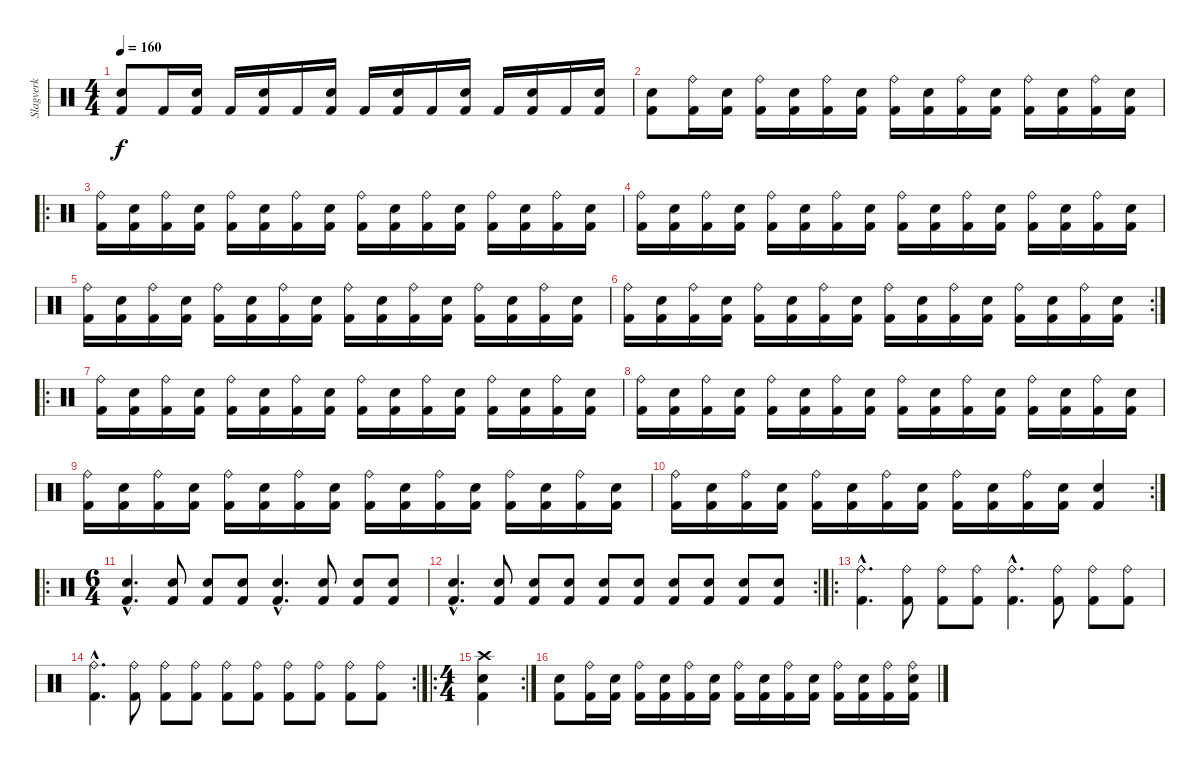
\track ("Slagverk" "Slagverk") {instrument percussion}
\staff {score}
\articulation defaults
\ts (4 4)
\tempo 160
\clef neutral
\ks c
("Snare (hit) 2" "Kick (hit) 2").8{dy f} "Kick (hit) 2".16 ("Snare (hit) 2" "Kick (hit) 2").16 "Kick (hit) 2".16 ("Snare (hit) 2" "Kick (hit) 2").16 "Kick (hit) 2".16 ("Snare (hit) 2" "Kick (hit) 2").16 "Kick (hit) 2".16 ("Snare (hit) 2" "Kick (hit) 2").16 "Kick (hit) 2".16 ("Snare (hit) 2" "Kick (hit) 2").16 "Kick (hit) 2".16 ("Snare (hit) 2" "Kick (hit) 2").16 "Kick (hit) 2".16 ("Snare (hit) 2" "Kick (hit) 2").16 |
("Snare (hit) 2" "Kick (hit) 2").8 ("Ride (bell)" "Kick (hit) 2").16 ("Snare (hit) 2" "Kick (hit) 2").16 ("Ride (bell)" "Kick (hit) 2").16 ("Snare (hit) 2" "Kick (hit) 2").16 ("Ride (bell)" "Kick (hit) 2").16 ("Snare (hit) 2" "Kick (hit) 2").16 ("Ride (bell)" "Kick (hit) 2").16 ("Snare (hit) 2" "Kick (hit) 2").16 ("Ride (bell)" "Kick (hit) 2").16 ("Snare (hit) 2" "Kick (hit) 2").16 ("Ride (bell)" "Kick (hit) 2").16 ("Snare (hit) 2" "Kick (hit) 2").16 ("Ride (bell)" "Kick (hit) 2").16 ("Snare (hit) 2" "Kick (hit) 2").16 |
\ro
("Ride (bell)" "Kick (hit) 2").16 ("Kick (hit) 2" "Snare (hit) 2").16 ("Ride (bell)" "Kick (hit) 2").16 ("Kick (hit) 2" "Snare (hit) 2").16 ("Ride (bell)" "Kick (hit) 2").16 ("Kick (hit) 2" "Snare (hit) 2").16 ("Ride (bell)" "Kick (hit) 2").16 ("Kick (hit) 2" "Snare (hit) 2").16 ("Ride (bell)" "Kick (hit) 2").16 ("Kick (hit) 2" "Snare (hit) 2").16 ("Ride (bell)" "Kick (hit) 2").16 ("Kick (hit) 2" "Snare (hit) 2").16 ("Ride (bell)" "Kick (hit) 2").16 ("Kick (hit) 2" "Snare (hit) 2").16 ("Ride (bell)" "Kick (hit) 2").16 ("Kick (hit) 2" "Snare (hit) 2").16 |
("Ride (bell)" "Kick (hit) 2").16 ("Kick (hit) 2" "Snare (hit) 2").16 ("Ride (bell)" "Kick (hit) 2").16 ("Kick (hit) 2" "Snare (hit) 2").16 ("Ride (bell)" "Kick (hit) 2").16 ("Kick (hit) 2" "Snare (hit) 2").16 ("Ride (bell)" "Kick (hit) 2").16 ("Kick (hit) 2" "Snare (hit) 2").16 ("Ride (bell)" "Kick (hit) 2").16 ("Kick (hit) 2" "Snare (hit) 2").16 ("Ride (bell)" "Kick (hit) 2").16 ("Kick (hit) 2" "Snare (hit) 2").16 ("Ride (bell)" "Kick (hit) 2").16 ("Kick (hit) 2" "Snare (hit) 2").16 ("Ride (bell)" "Kick (hit) 2").16 ("Kick (hit) 2" "Snare (hit) 2").16 |
("Ride (bell)" "Kick (hit) 2").16 ("Kick (hit) 2" "Snare (hit) 2").16 ("Ride (bell)" "Kick (hit) 2").16 ("Kick (hit) 2" "Snare (hit) 2").16 ("Ride (bell)" "Kick (hit) 2").16 ("Kick (hit) 2" "Snare (hit) 2").16 ("Ride (bell)" "Kick (hit) 2").16 ("Kick (hit) 2" "Snare (hit) 2").16 ("Ride (bell)" "Kick (hit) 2").16 ("Kick (hit) 2" "Snare (hit) 2").16 ("Ride (bell)" "Kick (hit) 2").16 ("Kick (hit) 2" "Snare (hit) 2").16 ("Ride (bell)" "Kick (hit) 2").16 ("Kick (hit) 2" "Snare (hit) 2").16 ("Ride (bell)" "Kick (hit) 2").16 ("Kick (hit) 2" "Snare (hit) 2").16 |
\rc 2
("Ride (bell)" "Kick (hit) 2").16 ("Kick (hit) 2" "Snare (hit) 2").16 ("Ride (bell)" "Kick (hit) 2").16 ("Kick (hit) 2" "Snare (hit) 2").16 ("Ride (bell)" "Kick (hit) 2").16 ("Kick (hit) 2" "Snare (hit) 2").16 ("Ride (bell)" "Kick (hit) 2").16 ("Kick (hit) 2" "Snare (hit) 2").16 ("Ride (bell)" "Kick (hit) 2").16 ("Kick (hit) 2" "Snare (hit) 2").16 ("Ride (bell)" "Kick (hit) 2").16 ("Kick (hit) 2" "Snare (hit) 2").16 ("Ride (bell)" "Kick (hit) 2").16 ("Kick (hit) 2" "Snare (hit) 2").16 ("Ride (bell)" "Kick (hit) 2").16 ("Kick (hit) 2" "Snare (hit) 2").16 |
\ro
("Ride (bell)" "Kick (hit) 2").16 ("Kick (hit) 2" "Snare (hit) 2").16 ("Ride (bell)" "Kick (hit) 2").16 ("Kick (hit) 2" "Snare (hit) 2").16 ("Ride (bell)" "Kick (hit) 2").16 ("Kick (hit) 2" "Snare (hit) 2").16 ("Ride (bell)" "Kick (hit) 2").16 ("Kick (hit) 2" "Snare (hit) 2").16 ("Ride (bell)" "Kick (hit) 2").16 ("Kick (hit) 2" "Snare (hit) 2").16 ("Ride (bell)" "Kick (hit) 2").16 ("Kick (hit) 2" "Snare (hit) 2").16 ("Ride (bell)" "Kick (hit) 2").16 ("Kick (hit) 2" "Snare (hit) 2").16 ("Ride (bell)" "Kick (hit) 2").16 ("Kick (hit) 2" "Snare (hit) 2").16 |
("Ride (bell)" "Kick (hit) 2").16 ("Kick (hit) 2" "Snare (hit) 2").16 ("Ride (bell)" "Kick (hit) 2").16 ("Kick (hit) 2" "Snare (hit) 2").16 ("Ride (bell)" "Kick (hit) 2").16 ("Kick (hit) 2" "Snare (hit) 2").16 ("Ride (bell)" "Kick (hit) 2").16 ("Kick (hit) 2" "Snare (hit) 2").16 ("Ride (bell)" "Kick (hit) 2").16 ("Kick (hit) 2" "Snare (hit) 2").16 ("Ride (bell)" "Kick (hit) 2").16 ("Kick (hit) 2" "Snare (hit) 2").16 ("Ride (bell)" "Kick (hit) 2").16 ("Kick (hit) 2" "Snare (hit) 2").16 ("Ride (bell)" "Kick (hit) 2").16 ("Kick (hit) 2" "Snare (hit) 2").16 |
("Ride (bell)" "Kick (hit) 2").16 ("Kick (hit) 2" "Snare (hit) 2").16 ("Ride (bell)" "Kick (hit) 2").16 ("Kick (hit) 2" "Snare (hit) 2").16 ("Ride (bell)" "Kick (hit) 2").16 ("Kick (hit) 2" "Snare (hit) 2").16 ("Ride (bell)" "Kick (hit) 2").16 ("Kick (hit) 2" "Snare (hit) 2").16 ("Ride (bell)" "Kick (hit) 2").16 ("Kick (hit) 2" "Snare (hit) 2").16 ("Ride (bell)" "Kick (hit) 2").16 ("Kick (hit) 2" "Snare (hit) 2").16 ("Ride (bell)" "Kick (hit) 2").16 ("Kick (hit) 2" "Snare (hit) 2").16 ("Ride (bell)" "Kick (hit) 2").16 ("Kick (hit) 2" "Snare (hit) 2").16 |
\rc 2
("Ride (bell)" "Kick (hit) 2").16 ("Kick (hit) 2" "Snare (hit) 2").16 ("Ride (bell)" "Kick (hit) 2").16 ("Kick (hit) 2" "Snare (hit) 2").16 ("Ride (bell)" "Kick (hit) 2").16 ("Kick (hit) 2" "Snare (hit) 2").16 ("Ride (bell)" "Kick (hit) 2").16 ("Kick (hit) 2" "Snare (hit) 2").16 ("Ride (bell)" "Kick (hit) 2").16 ("Kick (hit) 2" "Snare (hit) 2").16 ("Ride (bell)" "Kick (hit) 2").16 ("Kick (hit) 2" "Snare (hit) 2").16 ("Snare (hit) 2" "Kick (hit) 2").4 |
\ro
\ts (6 4)
("Snare (hit) 2"{hac} "Kick (hit) 2"{hac}).4{d} ("Snare (hit) 2" "Kick (hit) 2").8 ("Snare (hit) 2" "Kick (hit) 2").8 ("Snare (hit) 2" "Kick (hit) 2").8 ("Snare (hit) 2"{hac} "Kick (hit) 2"{hac}).4{d} ("Snare (hit) 2" "Kick (hit) 2").8 ("Snare (hit) 2" "Kick (hit) 2").8 ("Snare (hit) 2" "Kick (hit) 2").8 |
\rc 2
("Snare (hit) 2"{hac} "Kick (hit) 2"{hac}).4{d} ("Snare (hit) 2" "Kick (hit) 2").8 ("Snare (hit) 2" "Kick (hit) 2").8 ("Snare (hit) 2" "Kick (hit) 2").8 ("Snare (hit) 2" "Kick (hit) 2").8 ("Snare (hit) 2" "Kick (hit) 2").8 ("Snare (hit) 2" "Kick (hit) 2").8 ("Snare (hit) 2" "Kick (hit) 2").8 ("Snare (hit) 2" "Kick (hit) 2").8 ("Snare (hit) 2" "Kick (hit) 2").8 |
\ro
("Ride (bell)"{hac} "Kick (hit) 2"{hac}).4{d} ("Ride (bell)" "Kick (hit) 2").8 ("Ride (bell)" "Kick (hit) 2").8 ("Ride (bell)" "Kick (hit) 2").8 ("Ride (bell)"{hac} "Kick (hit) 2"{hac}).4{d} ("Ride (bell)" "Kick (hit) 2").8 ("Ride (bell)" "Kick (hit) 2").8 ("Ride (bell)" "Kick (hit) 2").8 |
\rc 2
("Ride (bell)"{hac} "Kick (hit) 2"{hac}).4{d} ("Ride (bell)" "Kick (hit) 2").8 ("Ride (bell)" "Kick (hit) 2").8 ("Ride (bell)" "Kick (hit) 2").8 ("Ride (bell)" "Kick (hit) 2").8 ("Ride (bell)" "Kick (hit) 2").8 ("Ride (bell)" "Kick (hit) 2").8 ("Ride (bell)" "Kick (hit) 2").8 ("Ride (bell)" "Kick (hit) 2").8 ("Ride (bell)" "Kick (hit) 2").8 |
\ro
\rc 2
\ts (4 4)
("Crash high (hit)" "Snare (hit) 2" "Kick (hit) 2").4 |
("Snare (hit) 2" "Kick (hit) 2").8 ("Ride (bell)" "Kick (hit) 2").16 ("Snare (hit) 2" "Kick (hit) 2").16 ("Ride (bell)" "Kick (hit) 2").16 ("Snare (hit) 2" "Kick (hit) 2").16 ("Ride (bell)" "Kick (hit) 2").16 ("Snare (hit) 2" "Kick (hit) 2").16 ("Ride (bell)" "Kick (hit) 2").16 ("Snare (hit) 2" "Kick (hit) 2").16 ("Ride (bell)" "Kick (hit) 2").16 ("Snare (hit) 2" "Kick (hit) 2").16 ("Ride (bell)" "Kick (hit) 2").16 ("Snare (hit) 2" "Kick (hit) 2").16 ("Ride (bell)" "Kick (hit) 2").16 ("Ride (bell)" "Snare (hit) 2" "Kick (hit) 2").16
